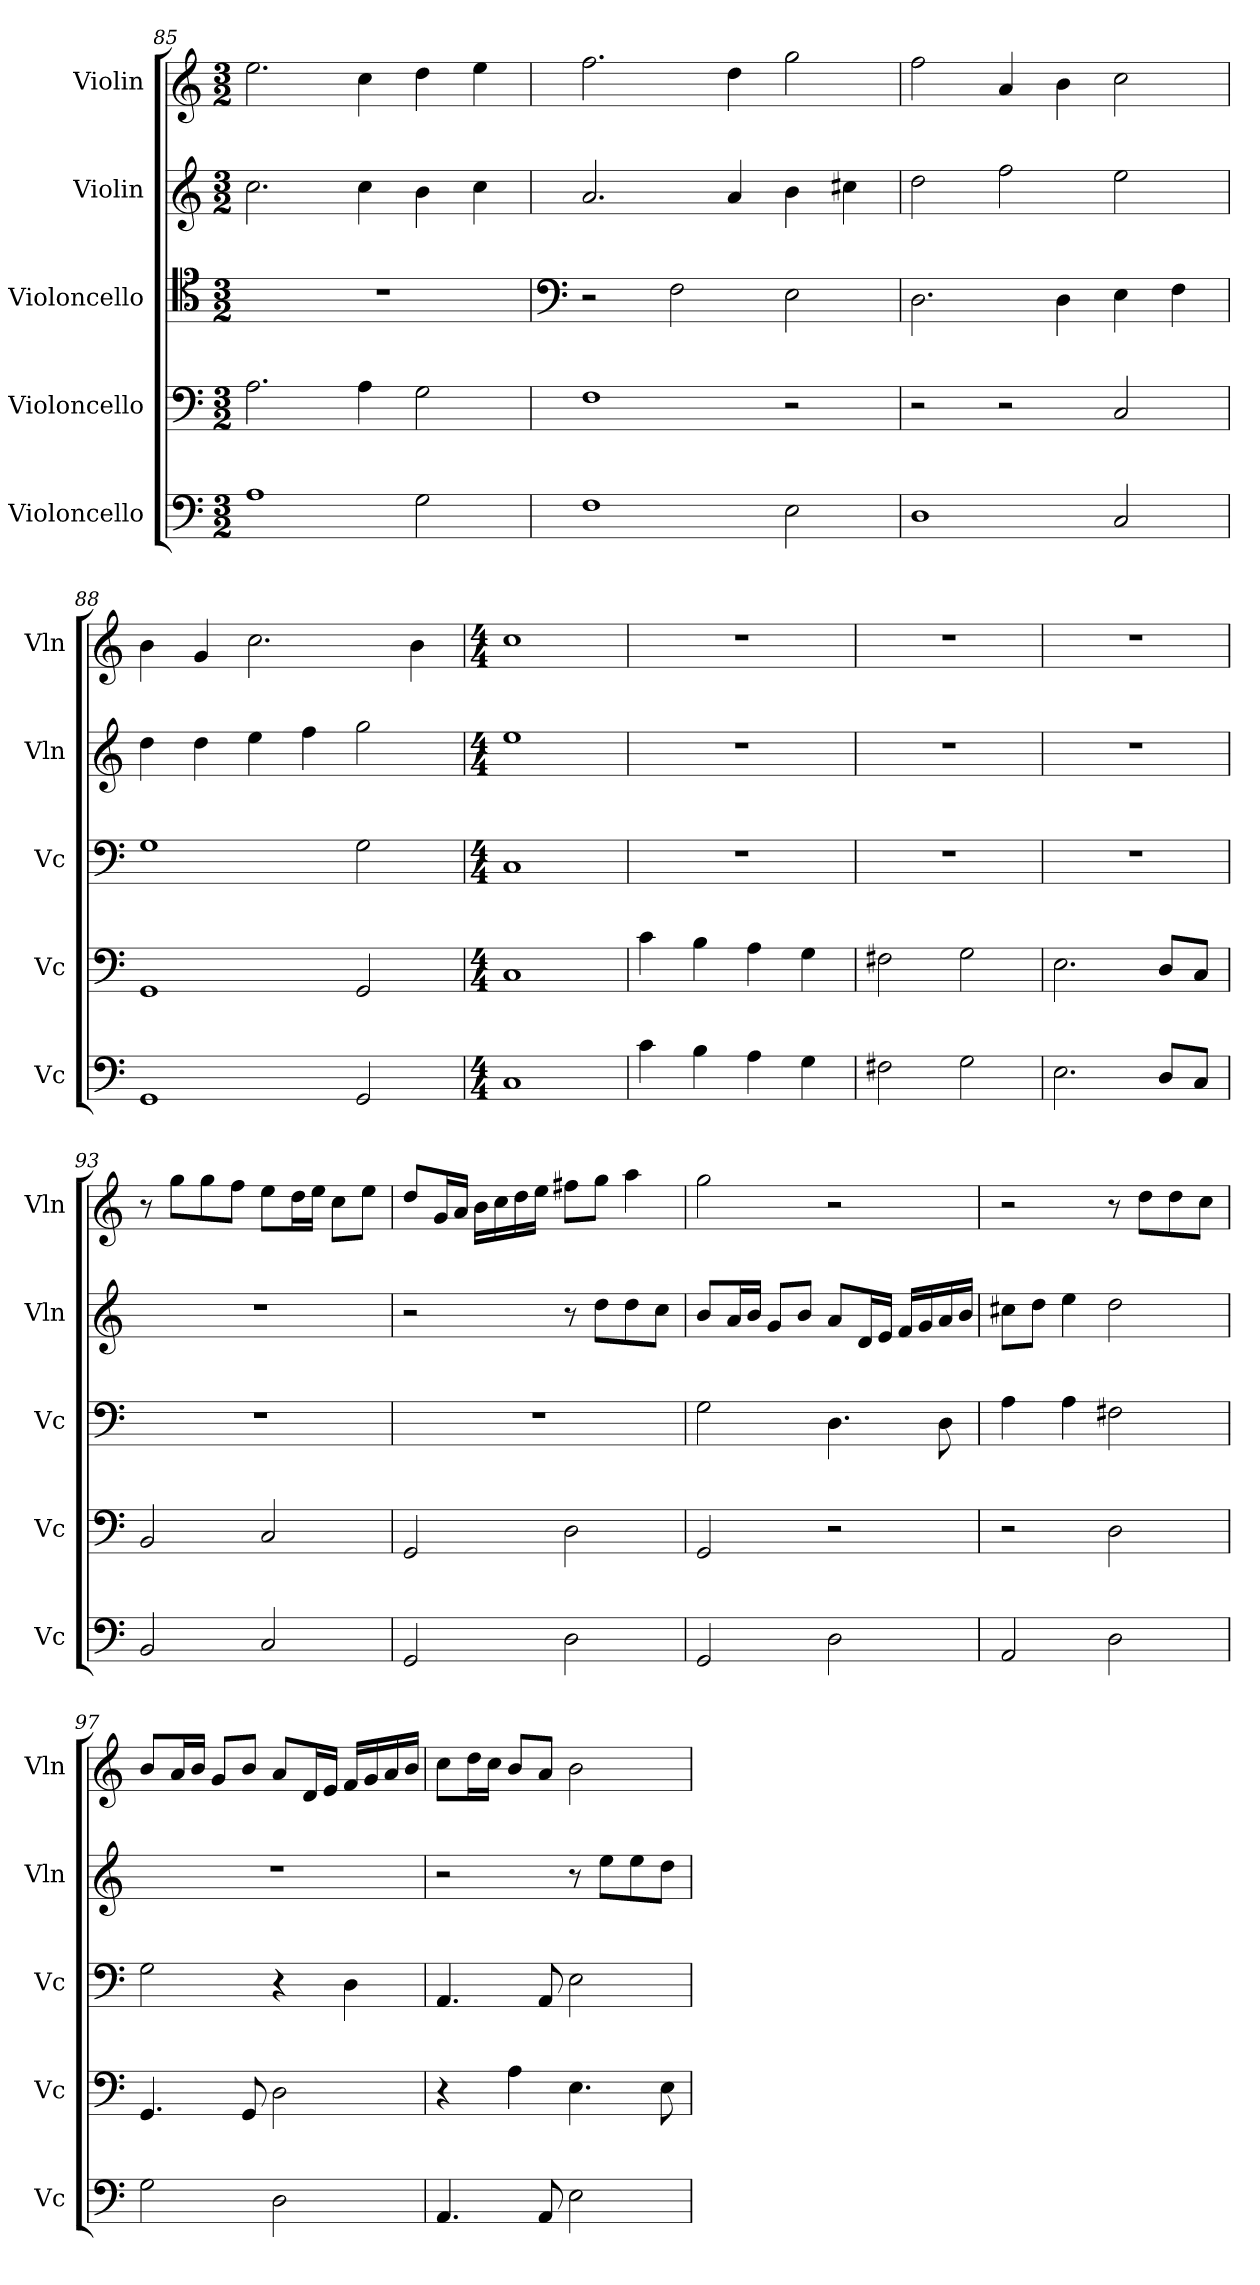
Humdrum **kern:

**kern	**kern	**kern	**kern	**kern
*part5	*part4	*part3	*part2	*part1
*staff5	*staff4	*staff3	*staff2	*staff1
*I"Violoncello	*I"Violoncello	*I"Violoncello	*I"Violin	*I"Violin
*I'Vc	*I'Vc	*I'Vc	*I'Vln	*I'Vln
*clefF4	*clefF4	*clefC4	*clefG2	*clefG2
*k[]	*k[]	*k[]	*k[]	*k[]
*M3/2	*M3/2	*M3/2	*M3/2	*M3/2
=85	=85	=85	=85	=85
1A	2.A\	1.r	2.cc\	2.ee\
.	4A\	.	4cc\	4cc\
2G\	2G\	.	4b\	4dd\
.	.	.	4cc\	4ee\
=86	=86	=86	=86	=86
*	*	*clefF4	*	*
1F	1F	2r	2.a/	2.ff\
.	.	2F\	.	.
.	.	.	4a/	4dd\
2E\	2r	2E\	4b\	2gg\
.	.	.	4cc#X\	.
=87	=87	=87	=87	=87
1D	2r	2.D\	2dd\	2ff\
.	2r	.	2ff\	4a/
.	.	4D\	.	4b\
2C/	2C/	4E\	2ee\	2cc\
.	.	4F\	.	.
=88	=88	=88	=88	=88
1GG	1GG	1G	4dd\	4b\
.	.	.	4dd\	4g/
.	.	.	4ee\	2.cc\
.	.	.	4ff\	.
2GG/	2GG/	2G\	2gg\	.
.	.	.	.	4b\
=89	=89	=89	=89	=89
*M4/4	*M4/4	*M4/4	*M4/4	*M4/4
1C	1C	1C	1ee	1cc
=90	=90	=90	=90	=90
4c\	4c\	1r	1r	1r
4B\	4B\	.	.	.
4A\	4A\	.	.	.
4G\	4G\	.	.	.
=91	=91	=91	=91	=91
2F#X\	2F#X\	1r	1r	1r
2G\	2G\	.	.	.
=92	=92	=92	=92	=92
2.E\	2.E\	1r	1r	1r
8D/L	8D/L	.	.	.
8C/J	8C/J	.	.	.
=93	=93	=93	=93	=93
2BB/	2BB/	1r	1r	8r
.	.	.	.	8gg\L
.	.	.	.	8gg\
.	.	.	.	8ff\J
2C/	2C/	.	.	8ee\L
.	.	.	.	16dd\L
.	.	.	.	16ee\JJ
.	.	.	.	8cc\L
.	.	.	.	8ee\J
=94	=94	=94	=94	=94
2GG/	2GG/	1r	2r	8dd/L
.	.	.	.	16g/L
.	.	.	.	16a/JJ
.	.	.	.	16b\LL
.	.	.	.	16cc\
.	.	.	.	16dd\
.	.	.	.	16ee\JJ
2D\	2D\	.	8r	8ff#X\L
.	.	.	8dd\L	8gg\J
.	.	.	8dd\	4aa\
.	.	.	8cc\J	.
=95	=95	=95	=95	=95
2GG/	2GG/	2G\	8b/L	2gg\
.	.	.	16a/L	.
.	.	.	16b/JJ	.
.	.	.	8g/L	.
.	.	.	8b/J	.
2D\	2r	4.D\	8a/L	2r
.	.	.	16d/L	.
.	.	.	16e/JJ	.
.	.	.	16f/LL	.
.	.	.	16g/	.
.	.	8D\	16a/	.
.	.	.	16b/JJ	.
=96	=96	=96	=96	=96
2AA/	2r	4A\	8cc#X\L	2r
.	.	.	8dd\J	.
.	.	4A\	4ee\	.
2D\	2D\	2F#X\	2dd\	8r
.	.	.	.	8dd\L
.	.	.	.	8dd\
.	.	.	.	8cc\J
=97	=97	=97	=97	=97
2G\	4.GG/	2G\	1r	8b/L
.	.	.	.	16a/L
.	.	.	.	16b/JJ
.	.	.	.	8g/L
.	8GG/	.	.	8b/J
2D\	2D\	4r	.	8a/L
.	.	.	.	16d/L
.	.	.	.	16e/JJ
.	.	4D\	.	16f/LL
.	.	.	.	16g/
.	.	.	.	16a/
.	.	.	.	16b/JJ
=98	=98	=98	=98	=98
4.AA/	4r	4.AA/	2r	8cc\L
.	.	.	.	16dd\L
.	.	.	.	16cc\JJ
.	4A\	.	.	8b/L
8AA/	.	8AA/	.	8a/J
2E\	4.E\	2E\	8r	2b\
.	.	.	8ee\L	.
.	.	.	8ee\	.
.	8E\	.	8dd\J	.
=	=	=	=	=
*-	*-	*-	*-	*-
